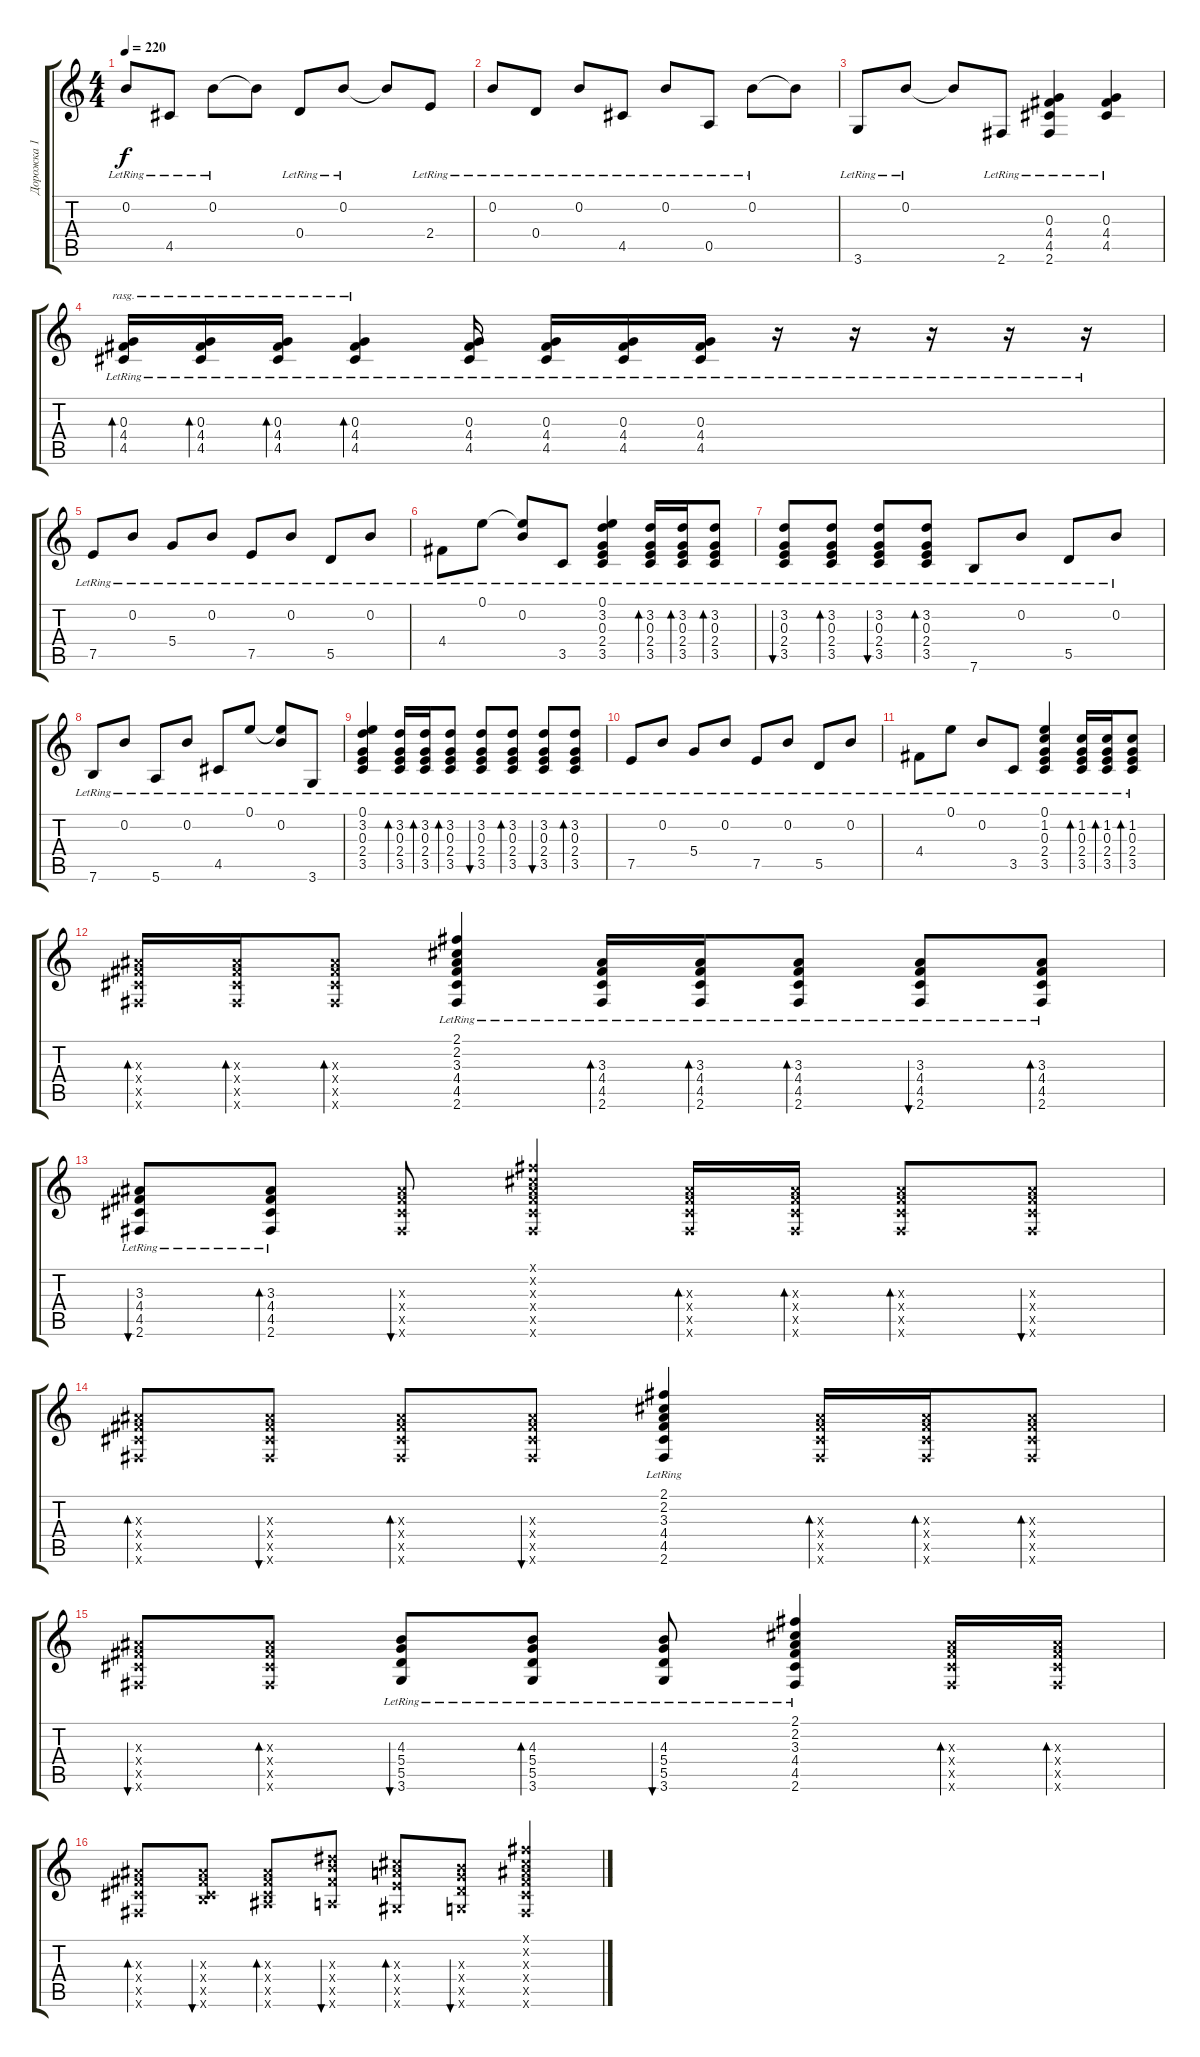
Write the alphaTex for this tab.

\track ("Дорожка 1" "Дорожка 1") {instrument acousticguitarsteel}
\staff {score tabs}
\tuning (E4 B3 G3 D3 A2 E2) {hide}
\ts (4 4)
\tempo 220
\clef g2
\ks c
0.2{lr}.8{dy f} 4.5{lr}.8 0.2{lr}.8 0.2{t}.8 0.4{lr}.8 0.2{lr}.8 0.2{t}.8 2.4{lr}.8 |
0.2{lr}.8 0.4{lr}.8 0.2{lr}.8 4.5{lr}.8 0.2{lr}.8 0.5{lr}.8 0.2{lr}.8 0.2{t}.8 |
3.6{lr}.8 0.2{lr}.8 0.2{t}.8 2.6{lr}.8 (0.3{lr} 4.4{lr} 4.5{lr} 2.6{lr}).4 (0.3{lr} 4.4{lr} 4.5{lr}).4 |
(0.3{lr} 4.4{lr} 4.5{lr}).16{bd 60 rasg ii} (0.3{lr} 4.4{lr} 4.5{lr}).16{bd 60 rasg ii} (0.3{lr} 4.4{lr} 4.5{lr}).16{bd 60 rasg ii} (0.3{lr} 4.4{lr} 4.5{lr}).4{bd 60 rasg ii} (0.3{lr} 4.4{lr} 4.5{lr}).16 (0.3{lr} 4.4{lr} 4.5{lr}).16 (0.3{lr} 4.4{lr} 4.5{lr}).16 (0.3{lr} 4.4{lr} 4.5{lr}).16 r.16 r.16 r.16 r.16 r.16 |
7.5{lr}.8 0.2{lr}.8 5.4{lr}.8 0.2{lr}.8 7.5{lr}.8 0.2{lr}.8 5.5{lr}.8 0.2{lr}.8 |
4.4{lr}.8 0.1{lr}.8 (0.1{t} 0.2{lr}).8 3.5{lr}.8 (0.1{lr} 3.2{lr} 0.3{lr} 2.4{lr} 3.5{lr}).4 (3.2{lr} 0.3{lr} 2.4{lr} 3.5{lr}).16{bd 60} (3.2{lr} 0.3{lr} 2.4{lr} 3.5{lr}).16{bd 60} (3.2{lr} 0.3{lr} 2.4{lr} 3.5{lr}).8{bd 60} |
(3.2{lr} 0.3{lr} 2.4{lr} 3.5{lr}).8{bu 60} (3.2{lr} 0.3{lr} 2.4{lr} 3.5{lr}).8{bd 60} (3.2{lr} 0.3{lr} 2.4{lr} 3.5{lr}).8{bu 60} (3.2{lr} 0.3{lr} 2.4{lr} 3.5{lr}).8{bd 60} 7.6{lr}.8 0.2{lr}.8 5.5{lr}.8 0.2{lr}.8 |
7.6{lr}.8 0.2{lr}.8 5.6{lr}.8 0.2{lr}.8 4.5{lr}.8 0.1{lr}.8 (0.1{t} 0.2{lr}).8 3.6{lr}.8 |
(0.1{lr} 3.2{lr} 0.3{lr} 2.4{lr} 3.5{lr}).4 (3.2{lr} 0.3{lr} 2.4{lr} 3.5{lr}).16{bd 60} (3.2{lr} 0.3{lr} 2.4{lr} 3.5{lr}).16{bd 60} (3.2{lr} 0.3{lr} 2.4{lr} 3.5{lr}).8{bd 60} (3.2{lr} 0.3{lr} 2.4{lr} 3.5{lr}).8{bu 60} (3.2{lr} 0.3{lr} 2.4{lr} 3.5{lr}).8{bd 60} (3.2{lr} 0.3{lr} 2.4{lr} 3.5{lr}).8{bu 60} (3.2{lr} 0.3{lr} 2.4{lr} 3.5{lr}).8{bd 60} |
7.5{lr}.8 0.2{lr}.8 5.4{lr}.8 0.2{lr}.8 7.5{lr}.8 0.2{lr}.8 5.5{lr}.8 0.2{lr}.8 |
4.4{lr}.8 0.1{lr}.8 0.2{lr}.8 3.5{lr}.8 (0.1{lr} 1.2{lr} 0.3{lr} 2.4{lr} 3.5{lr}).4 (1.2{lr} 0.3{lr} 2.4{lr} 3.5{lr}).16{bd 60} (1.2{lr} 0.3{lr} 2.4{lr} 3.5{lr}).16{bd 60} (1.2{lr} 0.3{lr} 2.4{lr} 3.5{lr}).8{bd 60} |
(3.3{x} 4.4{x} 4.5{x} 2.6{x}).16{bd 60} (3.3{x} 4.4{x} 4.5{x} 2.6{x}).16{bd 60} (3.3{x} 4.4{x} 4.5{x} 2.6{x}).8{bd 60} (2.1{lr} 2.2{lr} 3.3{lr} 4.4{lr} 4.5{lr} 2.6{lr}).4 (3.3{lr} 4.4{lr} 4.5{lr} 2.6{lr}).16{bd 60} (3.3{lr} 4.4{lr} 4.5{lr} 2.6{lr}).16{bd 60} (3.3{lr} 4.4{lr} 4.5{lr} 2.6{lr}).8{bd 60} (3.3{lr} 4.4{lr} 4.5{lr} 2.6{lr}).8{bu 60} (3.3{lr} 4.4{lr} 4.5{lr} 2.6{lr}).8{bd 60} |
(3.3{lr} 4.4{lr} 4.5{lr} 2.6{lr}).8{bu 60} (3.3{lr} 4.4{lr} 4.5{lr} 2.6{lr}).8{bd 60} (3.3{x} 4.4{x} 4.5{x} 2.6{x}).8{bu 60} (2.1{x} 2.2{x} 3.3{x} 4.4{x} 4.5{x} 2.6{x}).4 (3.3{x} 4.4{x} 4.5{x} 2.6{x}).16{bd 60} (3.3{x} 4.4{x} 4.5{x} 2.6{x}).16{bd 60} (3.3{x} 4.4{x} 4.5{x} 2.6{x}).8{bd 60} (3.3{x} 4.4{x} 4.5{x} 2.6{x}).8{bu 60} |
(3.3{x} 4.4{x} 4.5{x} 2.6{x}).8{bd 60} (3.3{x} 4.4{x} 4.5{x} 2.6{x}).8{bu 60} (3.3{x} 4.4{x} 4.5{x} 2.6{x}).8{bd 60} (3.3{x} 4.4{x} 4.5{x} 2.6{x}).8{bu 60} (2.1{lr} 2.2{lr} 3.3{lr} 4.4{lr} 4.5{lr} 2.6{lr}).4 (3.3{x} 4.4{x} 4.5{x} 2.6{x}).16{bd 60} (3.3{x} 4.4{x} 4.5{x} 2.6{x}).16{bd 60} (3.3{x} 4.4{x} 4.5{x} 2.6{x}).8{bd 60} |
(3.3{x} 4.4{x} 4.5{x} 2.6{x}).8{bu 60} (3.3{x} 4.4{x} 4.5{x} 2.6{x}).8{bd 60} (4.3{lr} 5.4{lr} 5.5{lr} 3.6{lr}).8{bu 60} (4.3{lr} 5.4{lr} 5.5{lr} 3.6{lr}).8{bd 60} (4.3{lr} 5.4{lr} 5.5{lr} 3.6{lr}).8{bu 60} (2.1{lr} 2.2{lr} 3.3{lr} 4.4{lr} 4.5{lr} 2.6{lr}).4 (3.3{x} 4.4{x} 4.5{x} 2.6{x}).16{bd 60} (3.3{x} 4.4{x} 4.5{x} 2.6{x}).16{bd 60} |
(3.3{x} 4.4{x} 4.5{x} 2.6{x}).8{bd 60} (3.3{x} 4.4{x} 4.5{x} 7.6{x}).8{bu 60} (3.3{x} 4.4{x} 4.5{x} 6.6{x}).8{bd 60} (8.3{x} 9.4{x} 9.5{x} 5.6{x}).8{bu 60} (6.3{x} 7.4{x} 7.5{x} 4.6{x}).8{bd 60} (4.3{x} 5.4{x} 5.5{x} 3.6{x}).8{bu 60} (2.1{x} 2.2{x} 3.3{x} 4.4{x} 4.5{x} 2.6{x}).4
